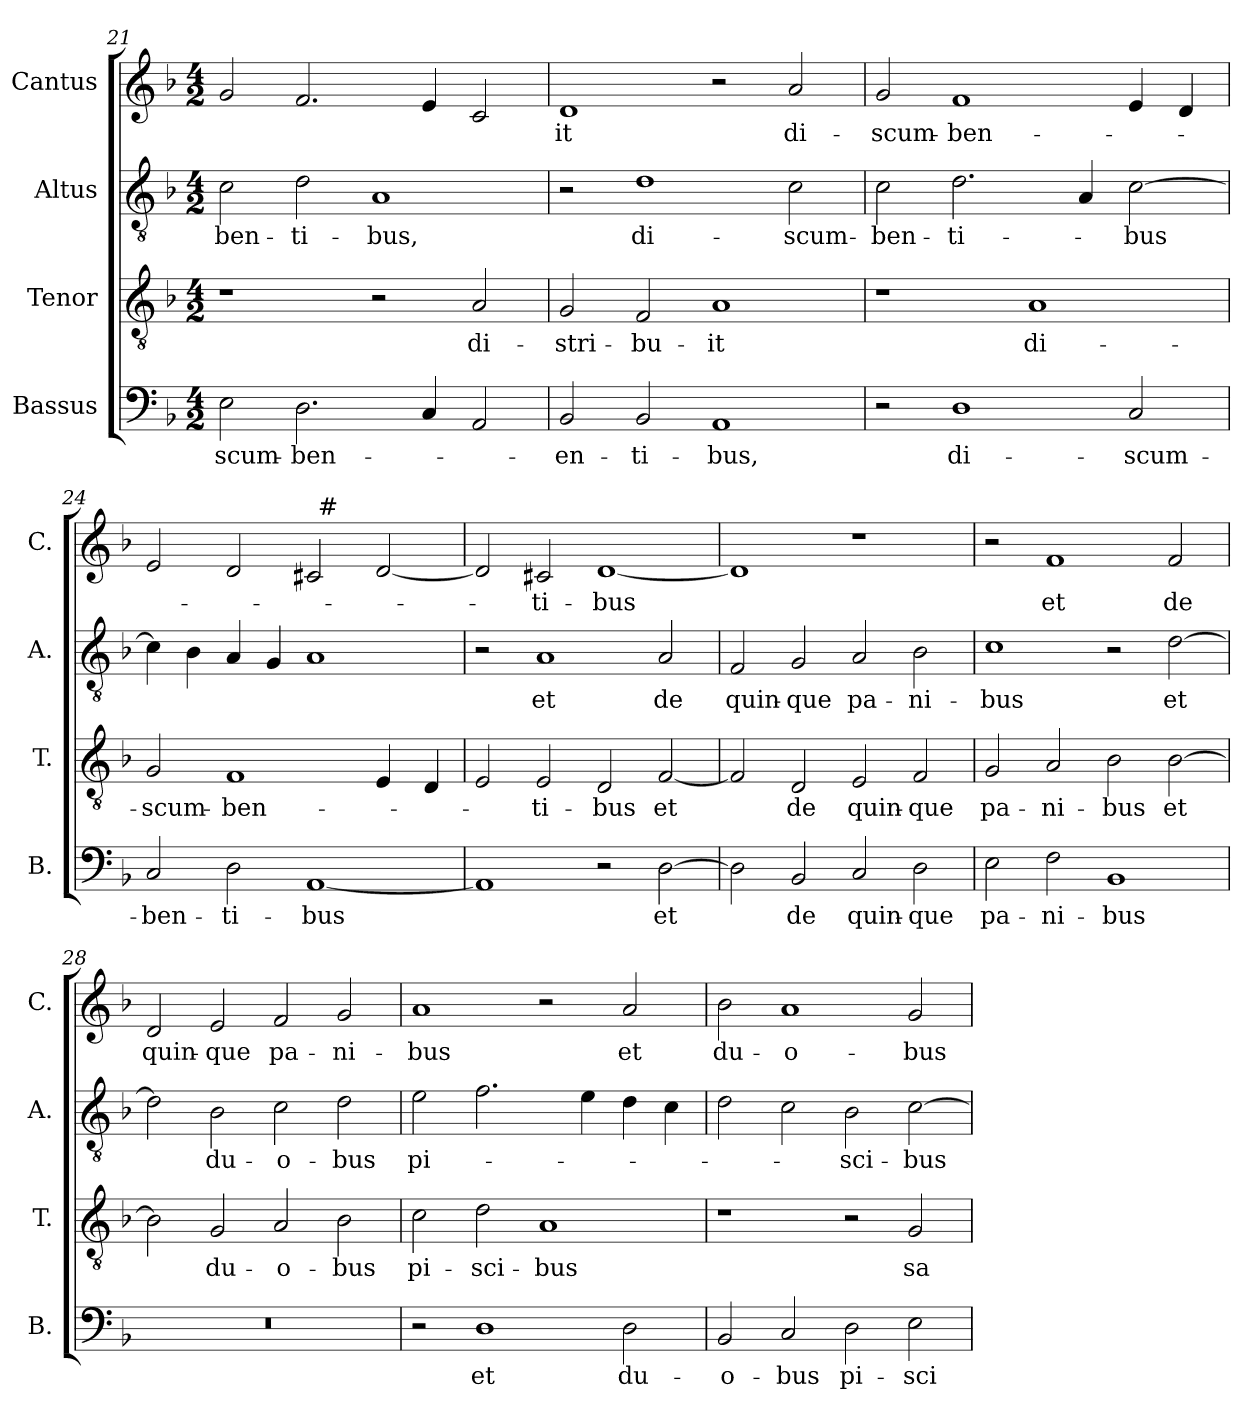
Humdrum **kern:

**kern	**text	**kern	**text	**kern	**text	**kern	**text
*part4	*part4	*part3	*part3	*part2	*part2	*part1	*part1
*staff4	*staff4	*staff3	*staff3	*staff2	*staff2	*staff1	*staff1
*I"Bassus	*	*I"Tenor	*	*I"Altus	*	*I"Cantus	*
*I'B.	*	*I'T.	*	*I'A.	*	*I'C.	*
*clefF4	*	*clefGv2	*	*clefGv2	*	*clefG2	*
*	*	*ITrd7c12	*	*ITrd7c12	*	*	*
*k[b-]	*	*k[b-]	*	*k[b-]	*	*k[b-]	*
*F:	*	*F:	*	*F:	*	*F:	*
*M4/2	*	*M4/2	*	*M4/2	*	*M4/2	*
=21	=21	=21	=21	=21	=21	=21	=21
!	!LO:LY:b	!	!	!	!LO:LY:b	!	!
2E\	-scum-	1r	.	2C\	-ben-	2g/	.
!	!LO:LY:b	!	!	!	!LO:LY:b	!	!
2.D\	-ben-	.	.	2D\	-ti-	2.f/	.
!	!	!	!	!	!LO:LY:b	!	!
.	.	2r	.	1AA	-bus,	.	.
4C/	.	.	.	.	.	4e/	.
!	!	!	!LO:LY:b	!	!	!	!
2AA/	.	2AA/	di-	.	.	2c/	.
!!LO:PB:g=z
=22	=22	=22	=22	=22	=22	=22	=22
!	!LO:LY:b	!	!LO:LY:b	!	!	!	!LO:LY:b
2BB-/	-en-	2GG/	-stri-	2r	.	1d	-it
!	!LO:LY:b	!	!LO:LY:b	!	!LO:LY:b	!	!
2BB-/	-ti-	2FF/	-bu-	1D	di-	.	.
!	!LO:LY:b	!	!LO:LY:b	!	!	!	!
1AA	-bus,	1AA	-it	.	.	2r	.
!	!	!	!	!	!LO:LY:b	!	!LO:LY:b
.	.	.	.	2C\	-scum-	2a/	di-
=23	=23	=23	=23	=23	=23	=23	=23
!	!	!	!	!	!LO:LY:b	!	!LO:LY:b
2r	.	1r	.	2C\	-ben-	2g/	-scum-
!	!LO:LY:b	!	!	!	!LO:LY:b	!	!LO:LY:b
1D	di-	.	.	2.D\	-ti-	1f	-ben-
!	!	!	!LO:LY:b	!	!	!	!
.	.	1AA	di-	.	.	.	.
.	.	.	.	4AA/	.	.	.
!	!LO:LY:b	!	!	!	!LO:LY:b	!	!
2C/	-scum-	.	.	[>2C\	-bus	4e/	.
.	.	.	.	.	.	4d/	.
=24	=24	=24	=24	=24	=24	=24	=24
!	!LO:LY:b	!	!LO:LY:b	!	!	!	!
*	*	*	*	*	*	*^	*
2C/	-ben-	2GG/	-scum-	4C\]	.	2e/	1ryy	.
.	.	.	.	4BB-\	.	.	.	.
!	!LO:LY:b	!	!LO:LY:b	!	!	!	!	!
2D\	-ti-	1FF	-ben-	4AA/	.	2d/	.	.
.	.	.	.	4GG/	.	.	.	.
!	!LO:LY:b	!	!	!	!	!	!	!
[<1AA	-bus	.	.	1AA	.	2c#/	32ryy	.
!	!	!	!	!	!	!	!LO:TX:a:t=#	!
.	.	.	.	.	.	.	2ryy	.
.	.	4EE/	.	.	.	[<2d/	.	.
.	.	.	.	.	.	.	4...ryy	.
.	.	4DD/	.	.	.	.	.	.
*	*	*	*	*	*	*v	*v	*
=25	=25	=25	=25	=25	=25	=25	=25
1AA]	.	2EE/	.	2r	.	2d/]	.
!	!	!	!LO:LY:b	!	!LO:LY:b	!	!LO:LY:b
.	.	2EE/	-ti-	1AA	et	2c#X/	-ti-
!	!	!	!LO:LY:b	!	!	!	!LO:LY:b
2r	.	2DD/	-bus	.	.	[<1d	-bus
!	!LO:LY:b	!	!LO:LY:b	!	!LO:LY:b	!	!
[>2D\	et	[<2FF/	et	2AA/	de	.	.
!!LO:LB:g=z
=26	=26	=26	=26	=26	=26	=26	=26
!	!	!	!	!	!LO:LY:b	!	!
2D\]	.	2FF/]	.	2FF/	quin-	1d]	.
!	!LO:LY:b	!	!LO:LY:b	!	!LO:LY:b	!	!
2BB-/	de	2DD/	de	2GG/	-que	.	.
!	!LO:LY:b	!	!LO:LY:b	!	!LO:LY:b	!	!
2C/	quin-	2EE/	quin-	2AA/	pa-	1r	.
!	!LO:LY:b	!	!LO:LY:b	!	!LO:LY:b	!	!
2D\	-que	2FF/	-que	2BB-\	-ni-	.	.
=27	=27	=27	=27	=27	=27	=27	=27
!	!LO:LY:b	!	!LO:LY:b	!	!LO:LY:b	!	!
2E\	pa-	2GG/	pa-	1C	-bus	2r	.
!	!LO:LY:b	!	!LO:LY:b	!	!	!	!LO:LY:b
2F\	-ni-	2AA/	-ni-	.	.	1f	et
!	!LO:LY:b	!	!LO:LY:b	!	!	!	!
1BB-	-bus	2BB-\	-bus	2r	.	.	.
!	!	!	!LO:LY:b	!	!LO:LY:b	!	!LO:LY:b
.	.	[>2BB-\	et	[>2D\	et	2f/	de
=28	=28	=28	=28	=28	=28	=28	=28
!LO:N:vis=1	!	!	!	!	!	!	!LO:LY:b
0r	.	2BB-\]	.	2D\]	.	2d/	quin-
!	!	!	!LO:LY:b	!	!LO:LY:b	!	!LO:LY:b
.	.	2GG/	du-	2BB-\	du-	2e/	-que
!	!	!	!LO:LY:b	!	!LO:LY:b	!	!LO:LY:b
.	.	2AA/	-o-	2C\	-o-	2f/	pa-
!	!	!	!LO:LY:b	!	!LO:LY:b	!	!LO:LY:b
.	.	2BB-\	-bus	2D\	-bus	2g/	-ni-
=29	=29	=29	=29	=29	=29	=29	=29
!	!	!	!LO:LY:b	!	!LO:LY:b	!	!LO:LY:b
2r	.	2C\	pi-	2E\	pi-	1a	-bus
!	!LO:LY:b	!	!LO:LY:b	!	!	!	!
1D	et	2D\	-sci-	2.F\	.	.	.
!	!	!	!LO:LY:b	!	!	!	!
.	.	1AA	-bus	.	.	2r	.
.	.	.	.	4E\	.	.	.
!	!LO:LY:b	!	!	!	!	!	!LO:LY:b
2D\	du-	.	.	4D\	.	2a/	et
.	.	.	.	4C\	.	.	.
!!LO:LB:g=z
=30	=30	=30	=30	=30	=30	=30	=30
!	!LO:LY:b	!	!	!	!	!	!LO:LY:b
2BB-/	-o-	1r	.	2D\	.	2b-\	du-
!	!LO:LY:b	!	!	!	!	!	!LO:LY:b
2C/	-bus	.	.	2C\	.	1a	-o-
!	!LO:LY:b	!	!	!	!LO:LY:b	!	!
2D\	pi-	2r	.	2BB-\	-sci-	.	.
!	!LO:LY:b	!	!LO:LY:b	!	!LO:LY:b	!	!LO:LY:b
2E\	-sci-	2GG/	sa-	[>2C\	-bus	2g/	-bus
=	=	=	=	=	=	=	=
*-	*-	*-	*-	*-	*-	*-	*-
